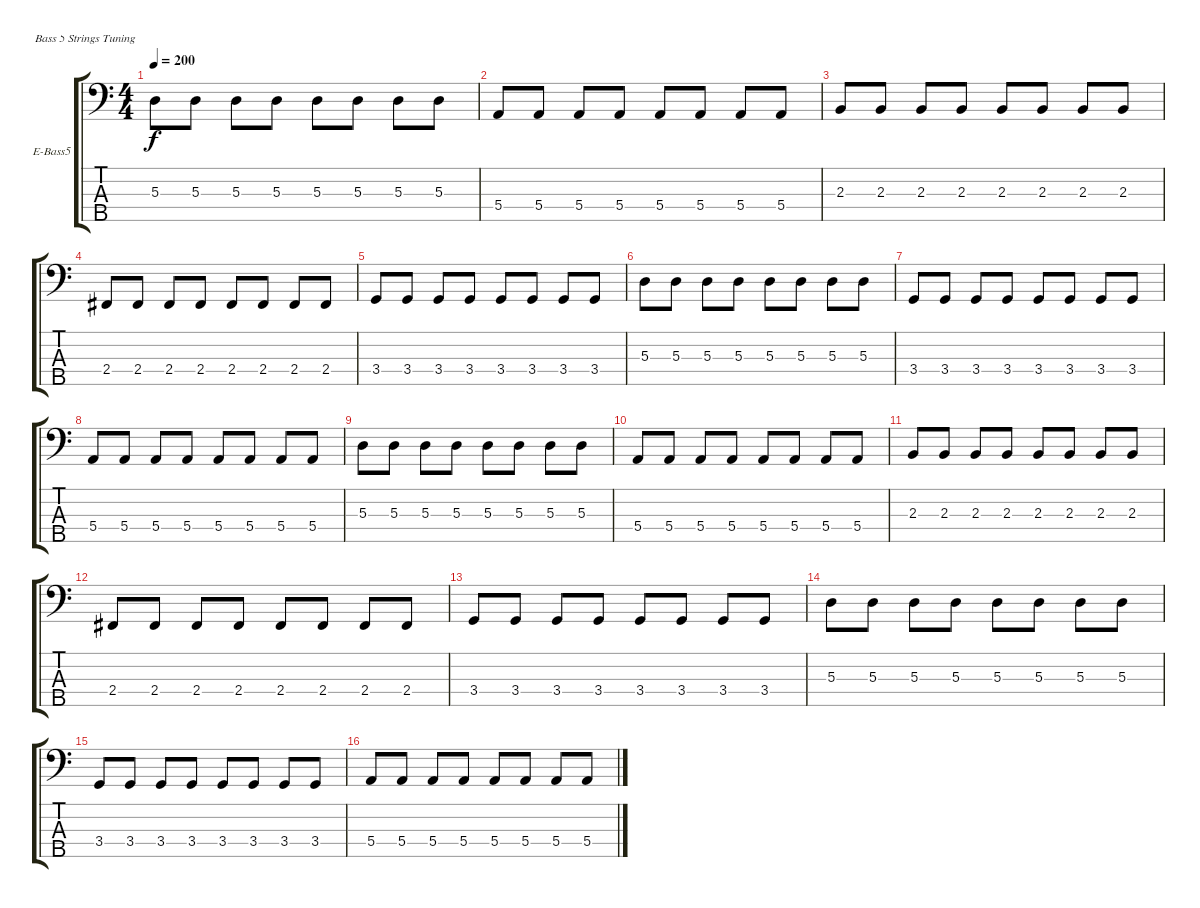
\bracketExtendMode groupsimilarinstruments
\firstSystemTrackNameOrientation horizontal
\otherSystemsTrackNameOrientation horizontal
\track ("Bajo" "E-Bass5") {instrument electricbassfinger}
\staff {score tabs}
\tuning (G2 D2 A1 E1 B0)
\ts (4 4)
\tempo 200
\clef f4
\ks c
5.3.8{dy f} 5.3.8 5.3.8 5.3.8 5.3.8 5.3.8 5.3.8 5.3.8 |
5.4.8 5.4.8 5.4.8 5.4.8 5.4.8 5.4.8 5.4.8 5.4.8 |
2.3.8 2.3.8 2.3.8 2.3.8 2.3.8 2.3.8 2.3.8 2.3.8 |
2.4.8 2.4.8 2.4.8 2.4.8 2.4.8 2.4.8 2.4.8 2.4.8 |
3.4.8 3.4.8 3.4.8 3.4.8 3.4.8 3.4.8 3.4.8 3.4.8 |
5.3.8 5.3.8 5.3.8 5.3.8 5.3.8 5.3.8 5.3.8 5.3.8 |
3.4.8 3.4.8 3.4.8 3.4.8 3.4.8 3.4.8 3.4.8 3.4.8 |
5.4.8 5.4.8 5.4.8 5.4.8 5.4.8 5.4.8 5.4.8 5.4.8 |
5.3.8 5.3.8 5.3.8 5.3.8 5.3.8 5.3.8 5.3.8 5.3.8 |
5.4.8 5.4.8 5.4.8 5.4.8 5.4.8 5.4.8 5.4.8 5.4.8 |
2.3.8 2.3.8 2.3.8 2.3.8 2.3.8 2.3.8 2.3.8 2.3.8 |
2.4.8 2.4.8 2.4.8 2.4.8 2.4.8 2.4.8 2.4.8 2.4.8 |
3.4.8 3.4.8 3.4.8 3.4.8 3.4.8 3.4.8 3.4.8 3.4.8 |
5.3.8 5.3.8 5.3.8 5.3.8 5.3.8 5.3.8 5.3.8 5.3.8 |
3.4.8 3.4.8 3.4.8 3.4.8 3.4.8 3.4.8 3.4.8 3.4.8 |
5.4.8 5.4.8 5.4.8 5.4.8 5.4.8 5.4.8 5.4.8 5.4.8
